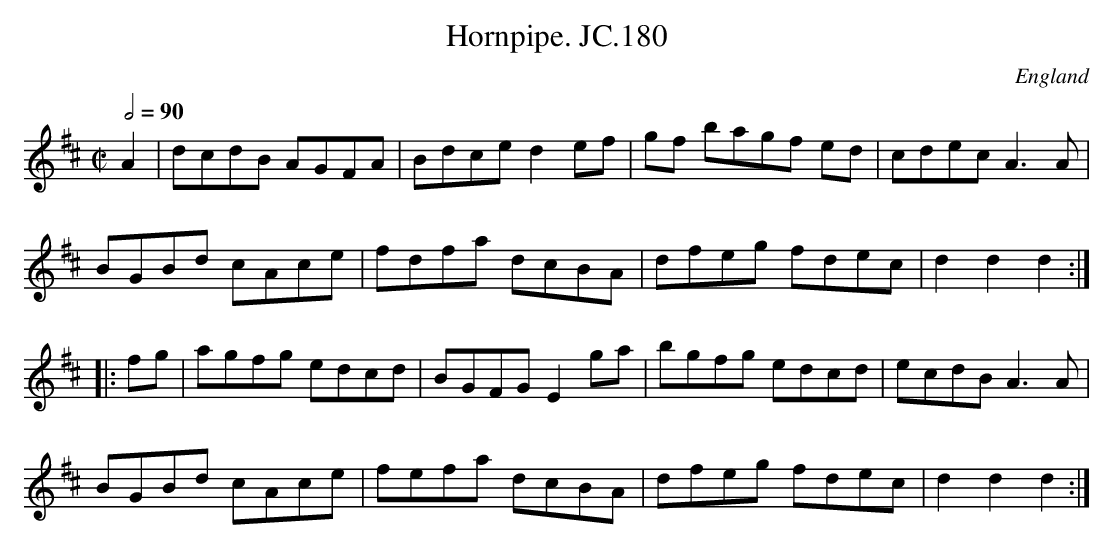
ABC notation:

X:1
T:Hornpipe. JC.180
O:England
M:C|
L:1/8
Q:2/4=90
K:D major
A2|\
dcdB AGFA|Bdced2ef|gf bagf ed|cdecA3A|!
BGBd cAce|fdfa dcBA|dfeg fdec|d2d2d2:|!
|:fg|agfg edcd|BGFGE2ga|bgfg edcd|ecdBA3A|!
BGBd cAce|fefa dcBA|dfeg fdec|d2d2d2:|
